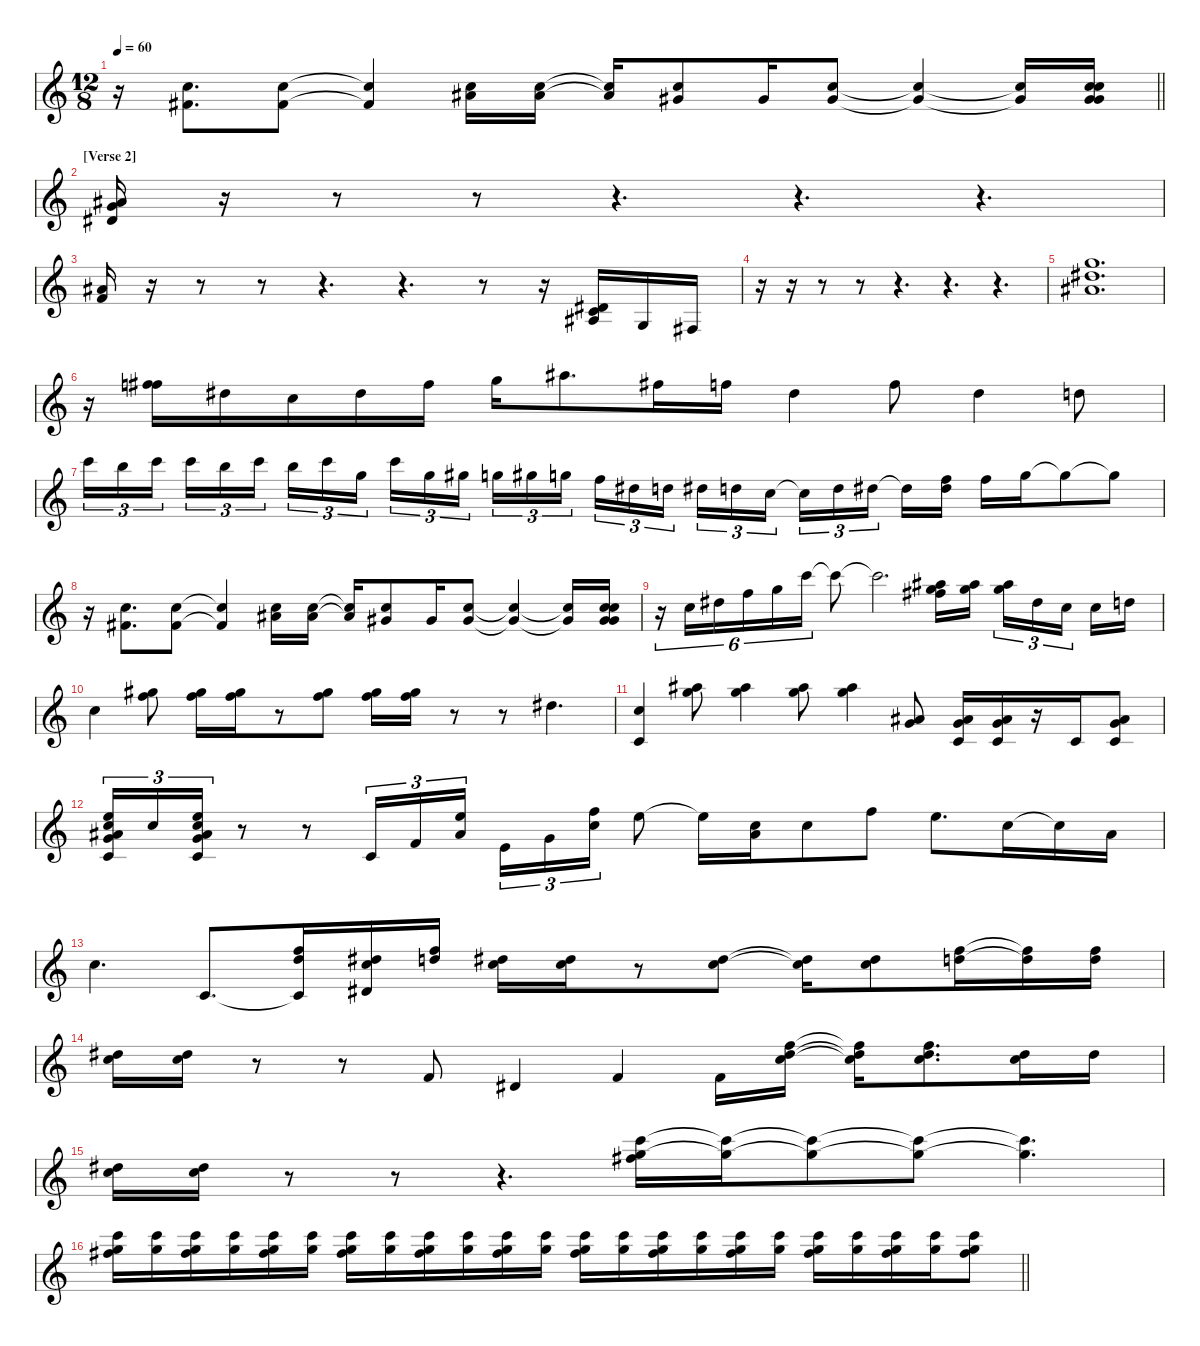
\defaultSystemsLayout 4
\hideDynamics
\bracketExtendMode nobrackets
\singleTrackTrackNamePolicy hidden
\multiTrackTrackNamePolicy hidden
\otherSystemsTrackNameOrientation horizontal
\track ("Keyboard" "org.") {instrument drawbarorgan}
\staff {score}
\tuning (E5 B4 G4 D4 A3 E3)
\ts (12 8)
\tempo 60
\clef g2
\barLineRight lightlight
\ks c
r.16{dy f beam Down} (1.2 4.4{acc #}).8{d beam Up} (1.2 4.4{acc #}).8{beam Up} (1.2{t} 4.4{t acc #}).4{beam Up} (1.2 3.3{acc #}).16{beam Down} (1.2 3.3{acc #}).16{beam Down} (1.2{t} 3.3{t acc #}).16{beam Up} (1.2 1.3{acc #}).8{beam Up} 1.3{acc #}.16{beam Up} (1.2 1.3{acc #}).8{beam Up} (1.2{t} 1.3{t acc #}).4{beam Up} (1.2{t} 1.3{t acc #}).16{beam Up} (1.2 5.3 6.4{acc #} 11.5{acc #}).16{beam Up} |
\section ("" "[Verse 2]")
(3.3{acc #} 5.4 6.5{acc #}).16{beam Up} r.16{beam Up} r.8{beam Up} r.8{beam Up} r.4{d beam Up} r.4{d beam Up} r.4{d beam Up} |
(3.3{acc #} 3.4).16{beam Up} r.16{beam Up} r.8{beam Up} r.8{beam Up} r.4{d beam Up} r.4{d beam Up} r.8{beam Up} r.16{beam Up} (1.4{acc #} 3.5 6.6{acc #}).16{beam Up} 3.6.16{beam Up} 2.6{acc #}.16{beam Up} |
r.16{beam Down} r.16{beam Down} r.8{beam Down} r.8{beam Down} r.4{d beam Down} r.4{d beam Down} r.4{d beam Down} |
(3.1 4.2{acc #} 3.3{acc #}).1{d beam Down} |
r.16{beam Down} (2.1{acc #} 6.2).16{beam Down} 4.2{acc #}.16{beam Down} 1.2.16{beam Down} 4.2{acc #}.16{beam Down} 1.1.16{beam Down} 3.1.16{beam Down} 6.1{acc #}.8{d beam Down} 2.1{acc #}.16{beam Down} 1.1.16{beam Down} 4.2{acc #}.4{beam Down} 1.1.8{beam Down} 4.2{acc #}.4{beam Down} 3.2.8{beam Down} |
8.1.16{tu (3 2) beam Down} 7.1.16{tu (3 2) beam Down} 8.1.16{tu (3 2) beam Down} 8.1.16{tu (3 2) beam Down} 7.1.16{tu (3 2) beam Down} 8.1.16{tu (3 2) beam Down} 7.1.16{tu (3 2) beam Down} 8.1.16{tu (3 2) beam Down} 3.1.16{tu (3 2) beam Down} 8.1.16{tu (3 2) beam Down} 3.1.16{tu (3 2) beam Down} 4.1{acc #}.16{tu (3 2) beam Down} 3.1.16{tu (3 2) beam Down} 4.1{acc #}.16{tu (3 2) beam Down} 3.1.16{tu (3 2) beam Down} 1.1.16{tu (3 2) beam Down} 4.2{acc #}.16{tu (3 2) beam Down} 3.2.16{tu (3 2) beam Down} 4.2{acc #}.16{tu (3 2) beam Down} 3.2.16{tu (3 2) beam Down} 1.2.16{tu (3 2) beam Down} 1.2{t}.16{tu (3 2) beam Down} 3.2.16{tu (3 2) beam Down} 4.2{acc #}.16{tu (3 2) beam Down} 4.2{t acc #}.16{beam Down} (1.1 4.2{acc #}).16{beam Down} 1.1.16{beam Down} 3.1.16{beam Down} 3.1{t}.8{beam Down} 3.1{t}.8{beam Down} |
r.16{beam Down} (1.2 4.4{acc #}).8{d beam Up} (1.2 4.4{acc #}).8{beam Up} (1.2{t} 4.4{t acc #}).4{beam Up} (1.2 3.3{acc #}).16{beam Down} (1.2 3.3{acc #}).16{beam Down} (1.2{t} 3.3{t acc #}).16{beam Up} (1.2 1.3{acc #}).8{beam Up} 1.3{acc #}.16{beam Up} (1.2 1.3{acc #}).8{beam Up} (1.2{t} 1.3{t acc #}).4{beam Up} (1.2{t} 1.3{t acc #}).16{beam Up} (1.2 5.3 6.4{acc #} 11.5{acc #}).16{beam Up} |
r.16{tu (6 4) beam Down} 1.2.16{tu (6 4) beam Down} 4.2{acc #}.16{tu (6 4) beam Down} 1.1.16{tu (6 4) beam Down} 3.1.16{tu (6 4) beam Down} 8.1.16{tu (6 4) beam Down} 8.1{t}.8{beam Down} 8.1{t}.2{d beam Down} (6.1{acc #} 8.2 11.3{acc #}).16{beam Down} (6.1{acc #} 8.2).16{beam Down} (6.1{acc #} 8.2).16{tu (3 2) beam Down} 4.2{acc #}.16{tu (3 2) beam Down} 1.2.16{tu (3 2) beam Down} 1.2.16{beam Down} 3.2.16{beam Down} |
1.2.4{beam Down} (4.1{acc #} 6.2).8{beam Down} (4.1{acc #} 6.2).16{beam Down} (4.1{acc #} 6.2).16{beam Down} r.8{beam Down} (4.1{acc #} 6.2).8{beam Down} (4.1{acc #} 6.2).16{beam Down} (4.1{acc #} 6.2).16{beam Down} r.8{beam Down} r.8{beam Down} 4.2{acc #}.4{d beam Down} |
(1.2 3.5).4{beam Up} (6.1{acc #} 8.2).8{beam Down} (6.1{acc #} 8.2).4{beam Down} (6.1{acc #} 8.2).8{beam Down} (6.1{acc #} 8.2).4{beam Down} (3.3{acc #} 5.4).8{beam Up} (3.3{acc #} 5.4 3.5).16{beam Up} (3.3{acc #} 5.4 3.5).16{beam Up} r.16{beam Up} 3.5.16{beam Up} (3.3{acc #} 5.4 3.5).8{beam Up} |
(0.1 1.2 3.3{acc #} 5.4 3.5).16{tu (3 2) beam Up} 1.2.16{tu (3 2) beam Up} (0.1 1.2 3.3{acc #} 5.4 3.5).16{tu (3 2) beam Up} r.8{beam Up} r.8{beam Up} 3.5.16{tu (3 2) beam Up} 3.4.16{tu (3 2) beam Up} (0.1 3.3{acc #}).16{tu (3 2) beam Up} 2.4.16{tu (3 2) beam Down} 0.3.16{tu (3 2) beam Down} (1.1 1.2).16{tu (3 2) beam Down} 0.1.8{beam Down} 0.1{t}.16{beam Down} (1.2 3.3{acc #}).16{beam Down} 1.2.8{beam Down} 1.1.8{beam Down} 0.1.8{d beam Down} 1.2.16{beam Down} 1.2{t}.16{beam Down} 3.3{acc #}.16{beam Down} |
1.2.4{d beam Down} 3.5.8{d beam Up} (1.1 3.2 3.5{t}).16{beam Up} (4.2{acc #} 5.3 1.4{acc #}).16{beam Up} (1.1 3.2).16{beam Up} (4.2{acc #} 5.3).16{beam Down} (4.2{acc #} 5.3).16{beam Down} r.8{beam Down} (4.2{acc #} 5.3).8{beam Down} (4.2{t acc #} 5.3{t}).16{beam Down} (4.2{acc #} 5.3).8{beam Down} (1.1 3.2).16{beam Down} (1.1{t} 3.2{t}).16{beam Down} (1.1 3.2).16{beam Down} |
(4.2{acc #} 5.3).16{beam Down} (4.2{acc #} 5.3).16{beam Down} r.8{beam Down} r.8{beam Down} 3.4.8{beam Up} 1.4{acc #}.4{beam Up} 3.4.4{beam Up} 3.4.16{beam Down} (1.1 4.2{acc #} 5.3).16{beam Down} (1.1{t} 4.2{t acc #} 5.3{t}).16{beam Down} (1.1 4.2{acc #} 5.3).8{d beam Down} (4.2{acc #} 5.3).16{beam Down} 4.2{acc #}.16{beam Down} |
(4.2{acc #} 5.3).16{beam Down} (4.2{acc #} 5.3).16{beam Down} r.8{beam Down} r.8{beam Down} r.4{d beam Down} (8.1 8.2 11.3{acc #}).16{beam Down} (8.1{t} 8.2{t}).16{beam Down} (8.1{t} 8.2{t}).8{beam Down} (8.1{t} 8.2{t}).8{beam Down} (8.1{t} 8.2{t}).4{d beam Down} |
\barLineRight lightlight
(8.1 8.2 11.3{acc #}).16{beam Down} (8.1 8.2).16{beam Down} (8.1 8.2 11.3{acc #}).16{beam Down} (8.1 8.2).16{beam Down} (8.1 8.2 11.3{acc #}).16{beam Down} (8.1 8.2).16{beam Down} (8.1 8.2 11.3{acc #}).16{beam Down} (8.1 8.2).16{beam Down} (8.1 8.2 11.3{acc #}).16{beam Down} (8.1 8.2).16{beam Down} (8.1 8.2 11.3{acc #}).16{beam Down} (8.1 8.2).16{beam Down} (8.1 8.2 11.3{acc #}).16{beam Down} (8.1 8.2).16{beam Down} (8.1 8.2 11.3{acc #}).16{beam Down} (8.1 8.2).16{beam Down} (8.1 8.2 11.3{acc #}).16{beam Down} (8.1 8.2).16{beam Down} (8.1 8.2 11.3{acc #}).16{beam Down} (8.1 8.2).16{beam Down} (8.1 8.2 11.3{acc #}).16{beam Down} (8.1 8.2).16{beam Down} (8.1 8.2 11.3{acc #}).8{beam Down}
